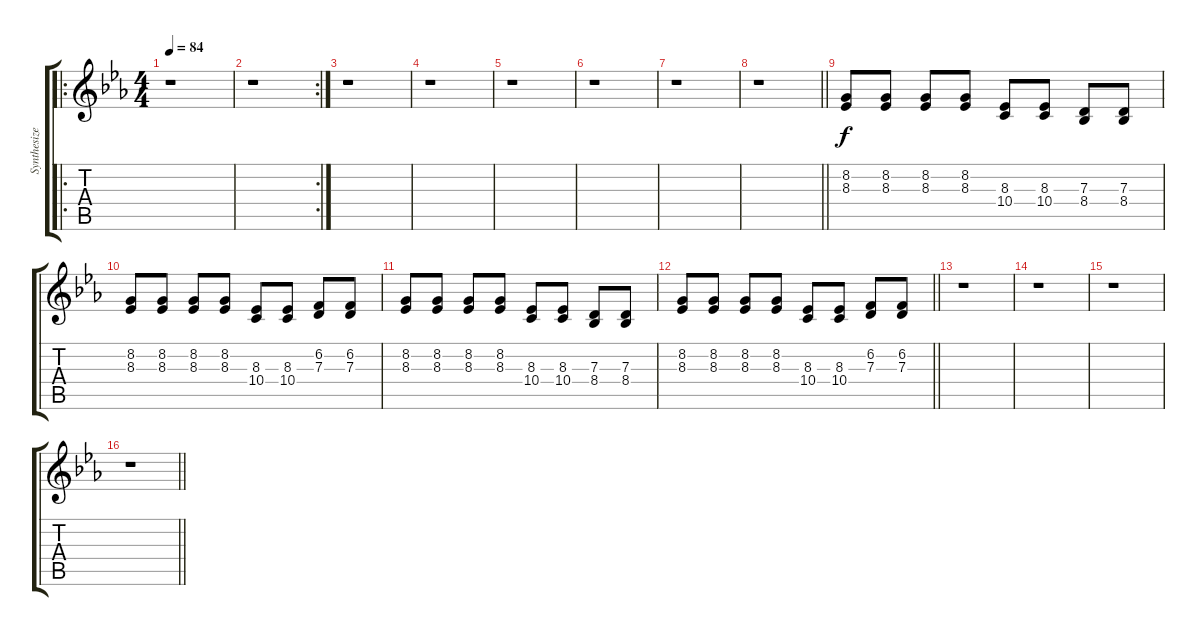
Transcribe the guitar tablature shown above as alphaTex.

\track ("Synthesizer (Strings Patch)" "Synthesize") {instrument synthstrings1}
\staff {score tabs}
\tuning (E4 B3 G3 D3 A2 D2) {hide}
\ro
\ts (4 4)
\tempo 84
\clef g2
\ks eb
r.1{dy f instrument synthstrings1} |
\rc 2
r.1 |
r.1 |
r.1 |
r.1 |
r.1 |
r.1 |
\barLineRight lightlight
r.1 |
(8.2 8.3).8 (8.2 8.3).8 (8.2 8.3).8 (8.2 8.3).8 (8.3 10.4).8 (8.3 10.4).8 (7.3 8.4).8 (7.3 8.4).8 |
(8.2 8.3).8 (8.2 8.3).8 (8.2 8.3).8 (8.2 8.3).8 (8.3 10.4).8 (8.3 10.4).8 (6.2 7.3).8 (6.2 7.3).8 |
(8.2 8.3).8 (8.2 8.3).8 (8.2 8.3).8 (8.2 8.3).8 (8.3 10.4).8 (8.3 10.4).8 (7.3 8.4).8 (7.3 8.4).8 |
\barLineRight lightlight
(8.2 8.3).8 (8.2 8.3).8 (8.2 8.3).8 (8.2 8.3).8 (8.3 10.4).8 (8.3 10.4).8 (6.2 7.3).8 (6.2 7.3).8 |
r.1 |
r.1 |
r.1 |
\barLineRight lightlight
r.1
